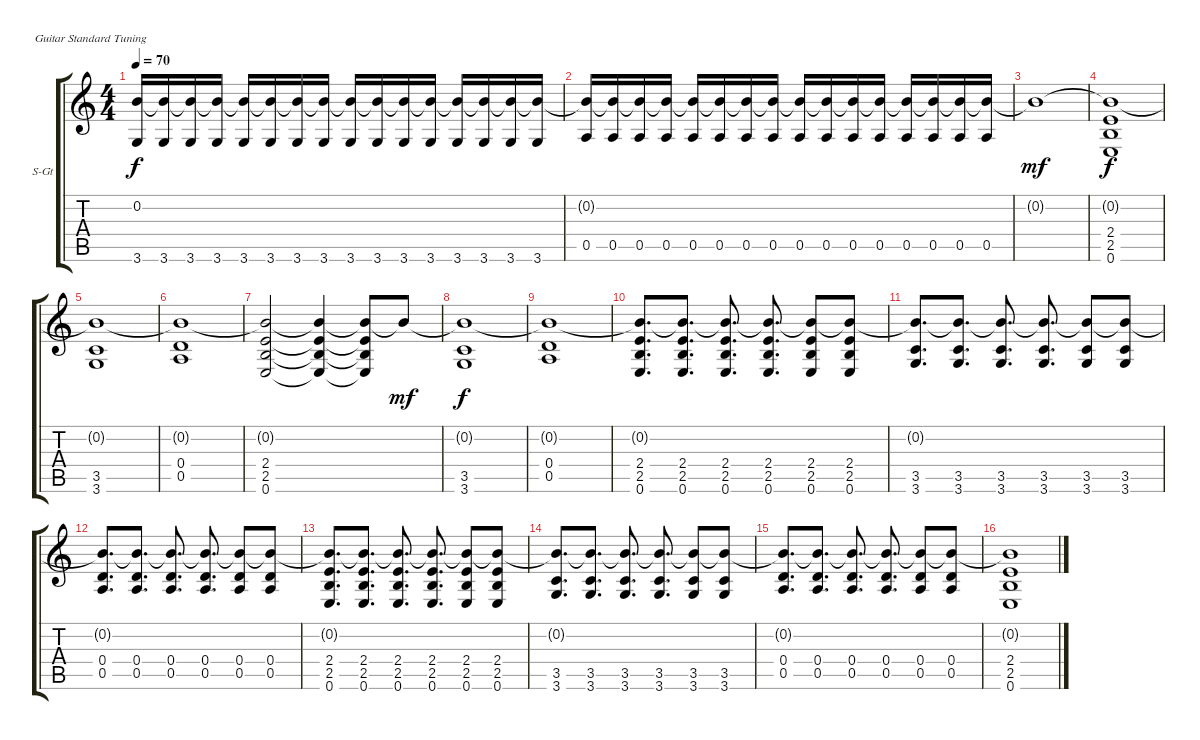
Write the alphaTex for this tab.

\defaultSystemsLayout 4
\bracketExtendMode groupsimilarinstruments
\firstSystemTrackNameOrientation horizontal
\otherSystemsTrackNameOrientation horizontal
\track ("" "S-Gt") {instrument acousticguitarsteel}
\staff {score tabs}
\tuning (E4 B3 G3 D3 A2 E2)
\ts (4 4)
\tempo 70
\clef g2
\ks c
(3.6 0.2{t}).16{dy f} (3.6 0.2{t}).16 (3.6 0.2{t}).16 (3.6 0.2{t}).16 (3.6 0.2{t}).16 (3.6 0.2{t}).16 (3.6 0.2{t}).16 (3.6 0.2{t}).16 (3.6 0.2{t}).16 (3.6 0.2{t}).16 (3.6 0.2{t}).16 (3.6 0.2{t}).16 (3.6 0.2{t}).16 (3.6 0.2{t}).16 (3.6 0.2{t}).16 (3.6 0.2{t}).16 |
(0.5 0.2{t}).16 (0.5 0.2{t}).16 (0.5 0.2{t}).16 (0.5 0.2{t}).16 (0.5 0.2{t}).16 (0.5 0.2{t}).16 (0.5 0.2{t}).16 (0.5 0.2{t}).16 (0.5 0.2{t}).16 (0.5 0.2{t}).16 (0.5 0.2{t}).16 (0.5 0.2{t}).16 (0.5 0.2{t}).16 (0.5 0.2{t}).16 (0.5 0.2{t}).16 (0.5 0.2{t}).16 |
0.2{t}.1{dy mf} |
(2.4 2.5 0.6 0.2{t}).1{dy f} |
(3.5 3.6 0.2{t}).1 |
(0.4 0.5 0.2{t}).1 |
(2.4 2.5 0.6 0.2{t}).2 (2.4{t} 2.5{t} 0.6{t} 0.2{t}).4 (2.4{t} 2.5{t} 0.6{t} 0.2{t}).8 0.2{t}.8{dy mf} |
(3.5 3.6 0.2{t}).1{dy f} |
(0.4 0.5 0.2{t}).1 |
(2.4 2.5 0.6 0.2{t}).8{d} (2.4 2.5 0.6 0.2{t}).8{d} (2.4 2.5 0.6 0.2{t}).8{d} (2.4 2.5 0.6 0.2{t}).8{d} (2.4 2.5 0.6 0.2{t}).8 (2.4 2.5 0.6 0.2{t}).8 |
(3.5 3.6 0.2{t}).8{d} (3.5 3.6 0.2{t}).8{d} (3.5 3.6 0.2{t}).8{d} (3.5 3.6 0.2{t}).8{d} (3.5 3.6 0.2{t}).8 (3.5 3.6 0.2{t}).8 |
(0.4 0.5 0.2{t}).8{d} (0.4 0.5 0.2{t}).8{d} (0.4 0.5 0.2{t}).8{d} (0.4 0.5 0.2{t}).8{d} (0.4 0.5 0.2{t}).8 (0.4 0.5 0.2{t}).8 |
(2.4 2.5 0.6 0.2{t}).8{d} (2.4 2.5 0.6 0.2{t}).8{d} (2.4 2.5 0.6 0.2{t}).8{d} (2.4 2.5 0.6 0.2{t}).8{d} (2.4 2.5 0.6 0.2{t}).8 (2.4 2.5 0.6 0.2{t}).8 |
(3.5 3.6 0.2{t}).8{d} (3.5 3.6 0.2{t}).8{d} (3.5 3.6 0.2{t}).8{d} (3.5 3.6 0.2{t}).8{d} (3.5 3.6 0.2{t}).8 (3.5 3.6 0.2{t}).8 |
(0.4 0.5 0.2{t}).8{d} (0.4 0.5 0.2{t}).8{d} (0.4 0.5 0.2{t}).8{d} (0.4 0.5 0.2{t}).8{d} (0.4 0.5 0.2{t}).8 (0.4 0.5 0.2{t}).8 |
(2.4 2.5 0.6 0.2{t}).1
